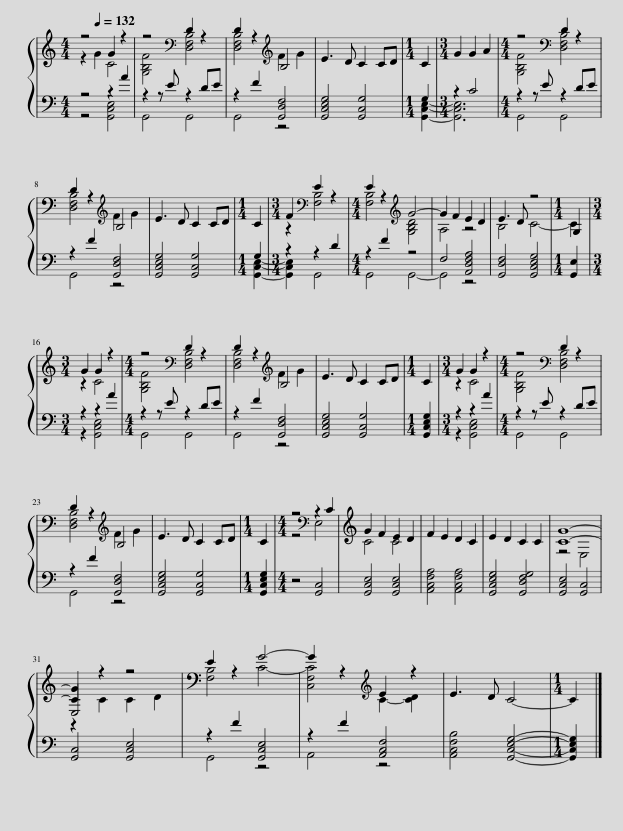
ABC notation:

X:1
%%score { ( 1 2 5 ) | ( 3 4 ) }
L:1/8
M:4/4
I:linebreak $
K:C
V:1 treble
V:2 treble
V:5 treble
V:3 bass
V:4 bass
V:1
 z4[Q:1/4=132] G2 z2 | z4[K:bass] D2 z2 | D2 z2[K:treble] B,4 | E3 D C2 CD |[M:1/4] C2 | %5
[M:3/4] G2 G2 A2 |[M:4/4] z4[K:bass] D2 z2 |$ D2 z2[K:treble] B,4 | E3 D C2 CD |[M:1/4] C2 | %10
[M:3/4] F2[K:bass] E2 z2 |[M:4/4] E2 z2[K:treble] G4- | G2 F2 E2 D2 | E3 D z4 |[M:1/4] G,2 |$ %15
[M:3/4] G2 G2 z2 |[M:4/4] z4[K:bass] D2 z2 | D2 z2[K:treble] B,4 | E3 D C2 CD |[M:1/4] C2 | %20
[M:3/4] G2 G2 z2 |[M:4/4] z4[K:bass] D2 z2 |$ D2 z2[K:treble] B,4 | E3 D C2 CD |[M:1/4] C2 | %25
[M:4/4] z4[K:bass] z2 C2 | G2 F2 E2 D2 | F2 E2 D2 C2 | E2 D2 C2 C2 | [CG]8- |$ %30
 [CG]2 z2 z4 | E2 z2 G4- | G2 z2[K:treble] E2 z2 | E3 D C4- |[M:1/4] C2 |] %35
V:2
 z2 G2 C4 | [G,B,F]4[K:bass] [D,F,B,]4 | [D,F,B,]4[K:treble] F2 G2 | x8 |[M:1/4] x2 | %5
[M:3/4] x6 |[M:4/4] [G,B,F]4[K:bass] [D,F,B,]4 |$ [D,F,B,]4[K:treble] F2 G2 | x8 |[M:1/4] x2 | %10
[M:3/4] z2[K:bass] [F,B,]4 |[M:4/4] [F,B,]4[K:treble] [G,B,D]4 | A,4 z4 | B,4 C4- |[M:1/4] C2 |$ %15
[M:3/4] z2 C4 |[M:4/4] [G,B,F]4[K:bass] [D,F,B,]4 | [D,F,B,]4[K:treble] F2 G2 | x8 |[M:1/4] x2 | %20
[M:3/4] z2 C4 |[M:4/4] [G,B,F]4[K:bass] [D,F,B,]4 |$ [D,F,B,]4[K:treble] F2 G2 | x8 |[M:1/4] x2 | %25
[M:4/4] z4[K:bass] E,4 | C4 C4 | x8 | x8 | z4 E,4 |$ %30
 z2 C2 C2 D2 | [F,B,]4 C4- | [C,F,C]4[K:treble] C2- [CD]2 | x8 |[M:1/4] x2 |] %35
V:3
 z4 z2 A2 | z2 z E z2 DE | z2 F2 [G,,D,F,]4 | [G,,C,E,G,]4 [G,,C,G,]4 |[M:1/4] G,2 | %5
[M:3/4] z2 C4 |[M:4/4] z2 z E z2 DE |$ z2 F2 [G,,D,F,]4 | [G,,C,E,G,]4 [G,,C,G,]4 |[M:1/4] G,2 | %10
[M:3/4] z2 z2 D2 |[M:4/4] z2 F2 z4 | F,4 [A,,D,F,A,]4 | [G,,D,F,]4 [G,,C,E,G,]4 |[M:1/4] [G,,E,]2 |$ %15
[M:3/4] z2 z2 A2 |[M:4/4] z2 z E z2 DE | z2 F2 [G,,D,F,]4 | [G,,C,E,G,]4 [G,,C,G,]4 |[M:1/4] [G,,C,E,G,]2 | %20
[M:3/4] z2 z2 A2 |[M:4/4] z2 z E z2 DE |$ z2 F2 [G,,D,F,]4 | [G,,C,E,G,]4 [G,,C,G,]4 |[M:1/4] [G,,C,E,G,]2 | %25
[M:4/4] z4 [G,,C,]4 | [G,,C,E,]4 [G,,C,E,]4 | [A,,C,F,A,]4 [A,,C,F,A,]4 | [G,,C,E,G,]4 [G,,D,F,G,]4 | [G,,C,E,]4 [G,,C,]4 |$ %30
 [G,,C,]4 [G,,C,E,]4 | z2 F2 [G,,C,E,]4 | z2 F2 [A,,C,F,]4 | [A,,C,F,B,]4 [G,,C,E,G,]4- |[M:1/4] [G,,C,E,G,]2 |] %35
V:4
 z4 [G,,C,E,]4 | G,,4 G,,4 | G,,4 z4 | x8 |[M:1/4] [G,,C,E,]2- | %5
[M:3/4] [G,,C,E,]6 |[M:4/4] G,,4 G,,4 |$ G,,4 z4 | x8 |[M:1/4] [G,,C,E,]2- | %10
[M:3/4] [G,,C,E,]2 G,,4 |[M:4/4] G,,4 G,,4- | G,,4 z4 | x8 |[M:1/4] x2 |$ %15
[M:3/4] z2 [G,,C,E,]4 |[M:4/4] G,,4 G,,4 | G,,4 z4 | x8 |[M:1/4] x2 | %20
[M:3/4] z2 [G,,C,E,]4 |[M:4/4] G,,4 G,,4 |$ G,,4 z4 | x8 |[M:1/4] x2 | %25
[M:4/4] x8 | x8 | x8 | x8 | x8 |$ %30
 x8 | G,,4 z4 | A,,4 z4 | x8 |[M:1/4] x2 |] %35
V:5
 x8 | x4[K:bass] x4 | x4[K:treble] x4 | x8 |[M:1/4] x2 | %5
[M:3/4] x6 |[M:4/4] x4[K:bass] x4 |$ x4[K:treble] x4 | x8 |[M:1/4] x2 | %10
[M:3/4] x2[K:bass] x4 |[M:4/4] x4[K:treble] x4 | x8 | x8 |[M:1/4] x2 |$ %15
[M:3/4] x6 |[M:4/4] x4[K:bass] x4 | x4[K:treble] x4 | x8 |[M:1/4] x2 | %20
[M:3/4] x6 |[M:4/4] x4[K:bass] x4 |$ x4[K:treble] x4 | x8 |[M:1/4] x2 | %25
[M:4/4] x4[K:bass] x4 | x8 | x8 | x8 | x8 |$ %30
 E,4 z4 | x8 | x4[K:treble] x4 | x8 |[M:1/4] x2 |] %35
